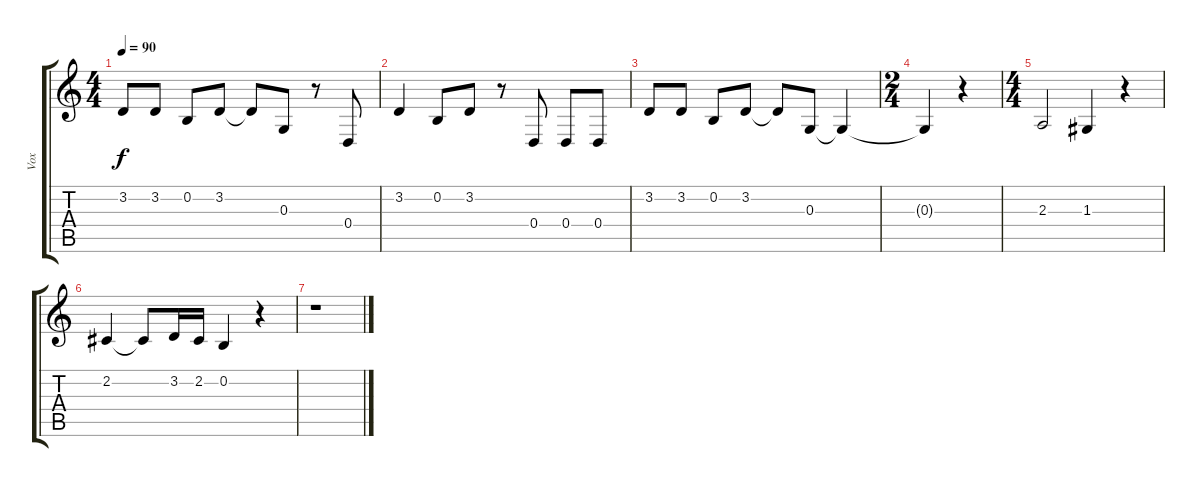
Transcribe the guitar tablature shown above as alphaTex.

\track ("Vox" "Vox") {instrument synthvoice}
\staff {score tabs}
\tuning (E4 B3 G3 D3 A2 E2) {hide}
\ts (4 4)
\tempo 90
\clef g2
\ks c
3.2.8{dy f} 3.2.8 0.2.8 3.2.8 3.2{t}.8 0.3.8 r.8 0.4.8 |
3.2.4 0.2.8 3.2.8 r.8 0.4.8 0.4.8 0.4.8 |
3.2.8 3.2.8 0.2.8 3.2.8 3.2{t}.8 0.3.8 0.3{t}.4 |
\ts (2 4)
0.3{t}.4 r.4 |
\ts (4 4)
2.3.2 1.3.4 r.4 |
2.2.4 2.2{t}.8 3.2.16 2.2.16 0.2.4 r.4 |
r.1
